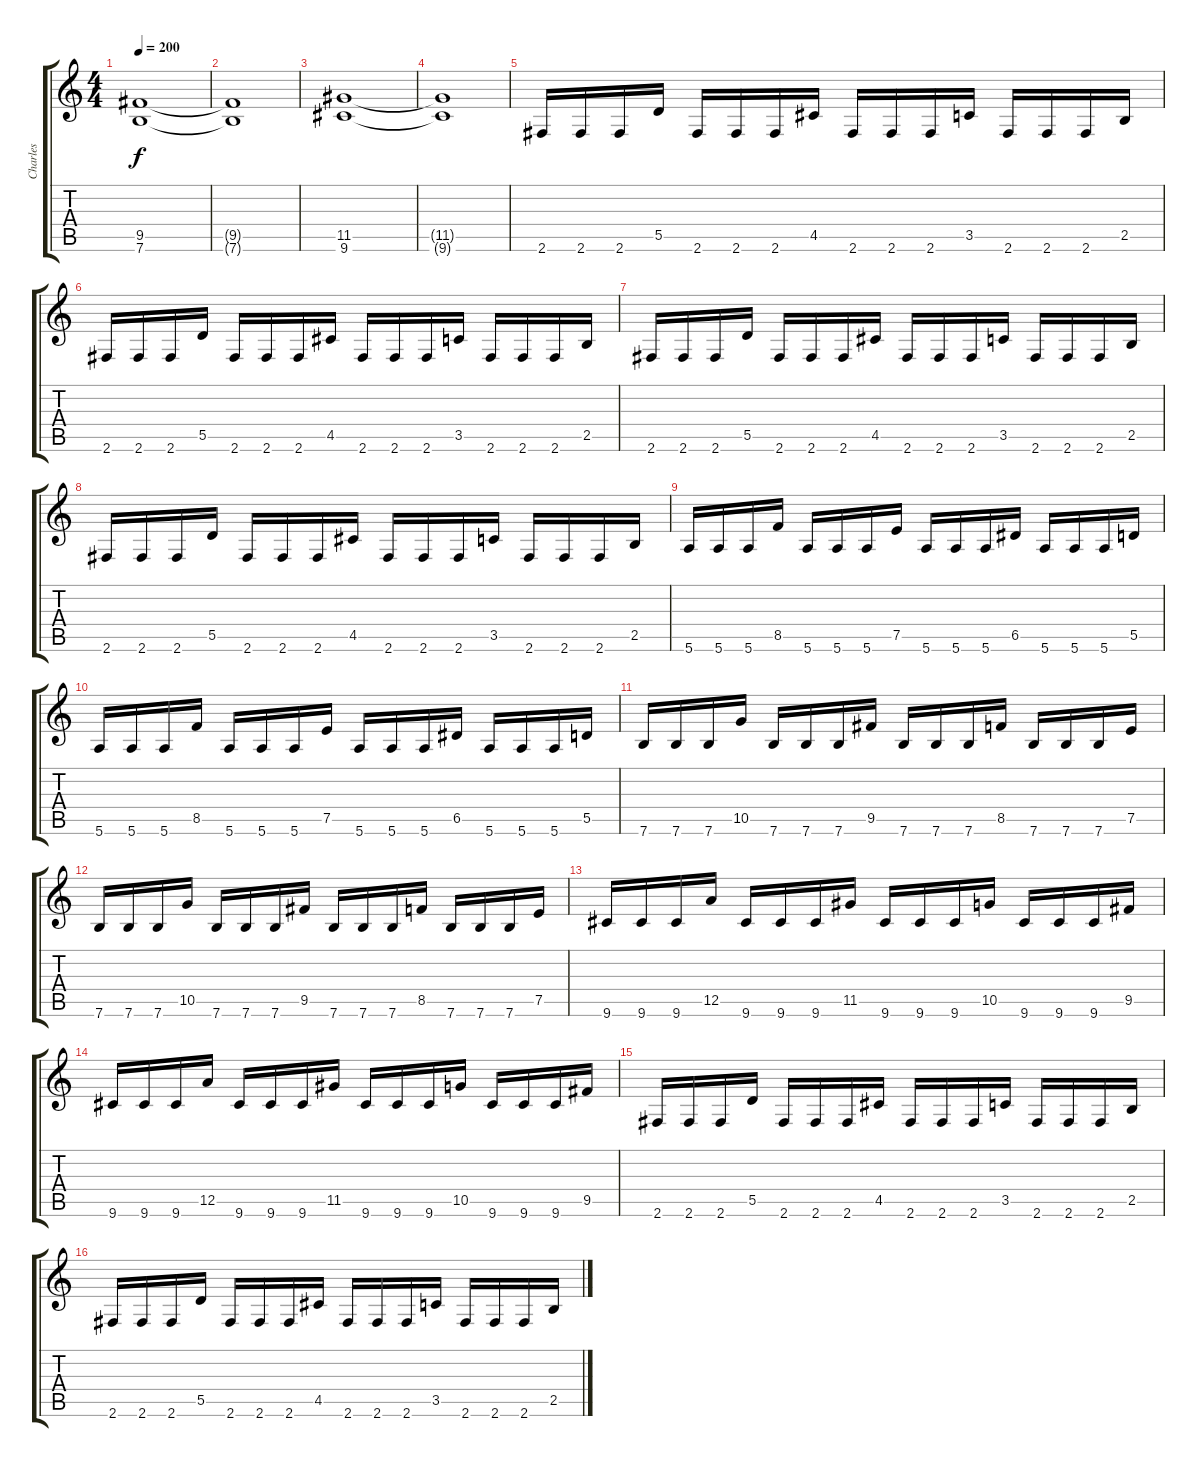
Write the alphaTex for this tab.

\track ("Charles" "Charles") {instrument distortionguitar}
\staff {score tabs}
\tuning (E4 B3 G3 D3 A2 E2) {hide}
\ts (4 4)
\tempo 200
\clef g2
\ks c
(9.5 7.6).1{dy f} |
(9.5{t} 7.6{t}).1 |
(11.5 9.6).1 |
(11.5{t} 9.6{t}).1 |
2.6.16 2.6.16 2.6.16 5.5.16 2.6.16 2.6.16 2.6.16 4.5.16 2.6.16 2.6.16 2.6.16 3.5.16 2.6.16 2.6.16 2.6.16 2.5.16 |
2.6.16 2.6.16 2.6.16 5.5.16 2.6.16 2.6.16 2.6.16 4.5.16 2.6.16 2.6.16 2.6.16 3.5.16 2.6.16 2.6.16 2.6.16 2.5.16 |
2.6.16 2.6.16 2.6.16 5.5.16 2.6.16 2.6.16 2.6.16 4.5.16 2.6.16 2.6.16 2.6.16 3.5.16 2.6.16 2.6.16 2.6.16 2.5.16 |
2.6.16 2.6.16 2.6.16 5.5.16 2.6.16 2.6.16 2.6.16 4.5.16 2.6.16 2.6.16 2.6.16 3.5.16 2.6.16 2.6.16 2.6.16 2.5.16 |
5.6.16 5.6.16 5.6.16 8.5.16 5.6.16 5.6.16 5.6.16 7.5.16 5.6.16 5.6.16 5.6.16 6.5.16 5.6.16 5.6.16 5.6.16 5.5.16 |
5.6.16 5.6.16 5.6.16 8.5.16 5.6.16 5.6.16 5.6.16 7.5.16 5.6.16 5.6.16 5.6.16 6.5.16 5.6.16 5.6.16 5.6.16 5.5.16 |
7.6.16 7.6.16 7.6.16 10.5.16 7.6.16 7.6.16 7.6.16 9.5.16 7.6.16 7.6.16 7.6.16 8.5.16 7.6.16 7.6.16 7.6.16 7.5.16 |
7.6.16 7.6.16 7.6.16 10.5.16 7.6.16 7.6.16 7.6.16 9.5.16 7.6.16 7.6.16 7.6.16 8.5.16 7.6.16 7.6.16 7.6.16 7.5.16 |
9.6.16 9.6.16 9.6.16 12.5.16 9.6.16 9.6.16 9.6.16 11.5.16 9.6.16 9.6.16 9.6.16 10.5.16 9.6.16 9.6.16 9.6.16 9.5.16 |
9.6.16 9.6.16 9.6.16 12.5.16 9.6.16 9.6.16 9.6.16 11.5.16 9.6.16 9.6.16 9.6.16 10.5.16 9.6.16 9.6.16 9.6.16 9.5.16 |
2.6.16 2.6.16 2.6.16 5.5.16 2.6.16 2.6.16 2.6.16 4.5.16 2.6.16 2.6.16 2.6.16 3.5.16 2.6.16 2.6.16 2.6.16 2.5.16 |
2.6.16 2.6.16 2.6.16 5.5.16 2.6.16 2.6.16 2.6.16 4.5.16 2.6.16 2.6.16 2.6.16 3.5.16 2.6.16 2.6.16 2.6.16 2.5.16
